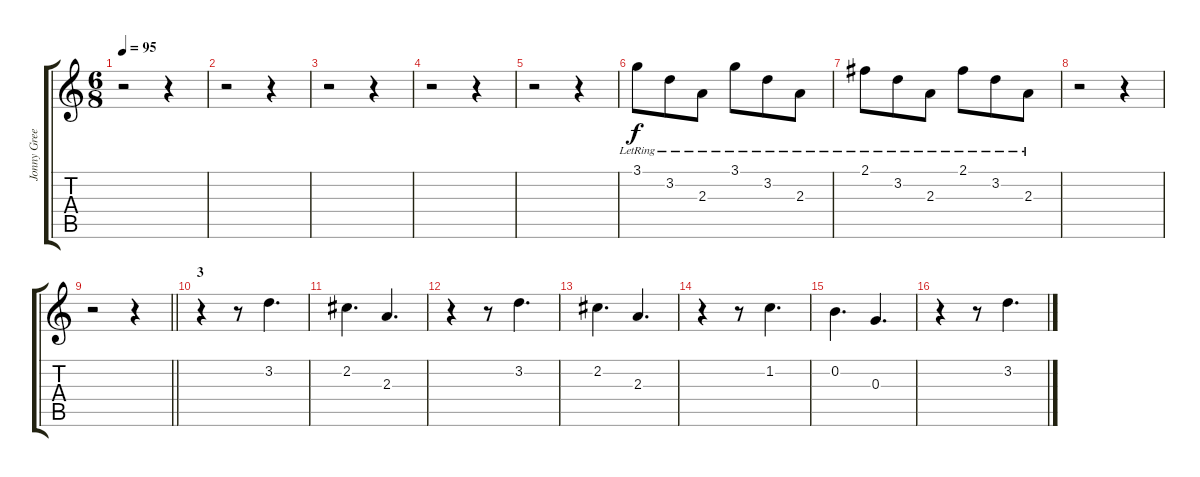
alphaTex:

\track ("Jonny Greenwood (Guitar 1)" "Jonny Gree") {instrument distortionguitar}
\staff {score tabs}
\tuning (E4 B3 G3 D3 A2 E2) {hide}
\ts (6 8)
\tempo 95
\clef g2
\ks c
r.2{dy f} r.4 |
r.2 r.4 |
r.2 r.4 |
r.2 r.4 |
r.2 r.4 |
3.1{lr}.8 3.2{lr}.8 2.3{lr}.8 3.1{lr}.8 3.2{lr}.8 2.3{lr}.8 |
2.1{lr}.8 3.2{lr}.8 2.3{lr}.8 2.1{lr}.8 3.2{lr}.8 2.3{lr}.8 |
r.2 r.4 |
\barLineRight lightlight
r.2 r.4 |
\section ("" "3")
r.4 r.8 3.2.4{d} |
2.2.4{d} 2.3.4{d} |
r.4 r.8 3.2.4{d} |
2.2.4{d} 2.3.4{d} |
r.4 r.8 1.2.4{d} |
0.2.4{d} 0.3.4{d} |
r.4 r.8 3.2.4{d}
